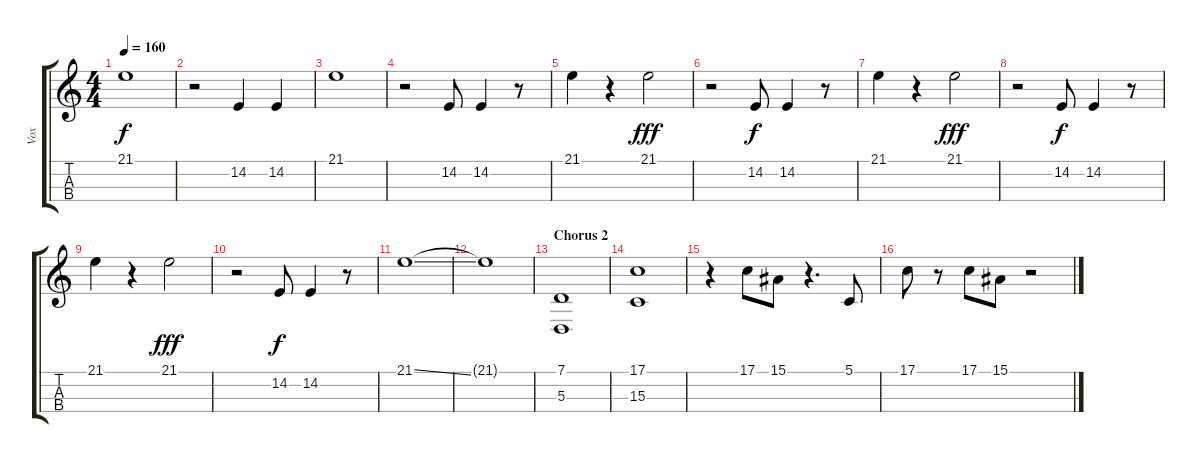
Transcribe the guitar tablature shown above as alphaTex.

\track ("Vox" "Vox") {instrument cello}
\staff {score tabs}
\tuning (G3 D3 A2 E2) {hide}
\ts (4 4)
\tempo 160
\clef g2
\ks c
21.1.1{dy f} |
r.2 14.2.4 14.2.4 |
21.1.1 |
r.2 14.2.8 14.2.4 r.8 |
21.1.4 r.4 21.1.2{dy fff} |
r.2 14.2.8{dy f} 14.2.4 r.8 |
21.1.4 r.4 21.1.2{dy fff} |
r.2 14.2.8{dy f} 14.2.4 r.8 |
21.1.4 r.4 21.1.2{dy fff} |
r.2 14.2.8{dy f} 14.2.4 r.8 |
21.1{ss}.1 |
21.1{t}.1 |
\section ("" "Chorus 2")
(7.1 5.3).1 |
(17.1 15.3).1 |
r.4 17.1.8 15.1.8 r.4{d} 5.1.8 |
17.1.8 r.8 17.1.8 15.1.8 r.2
